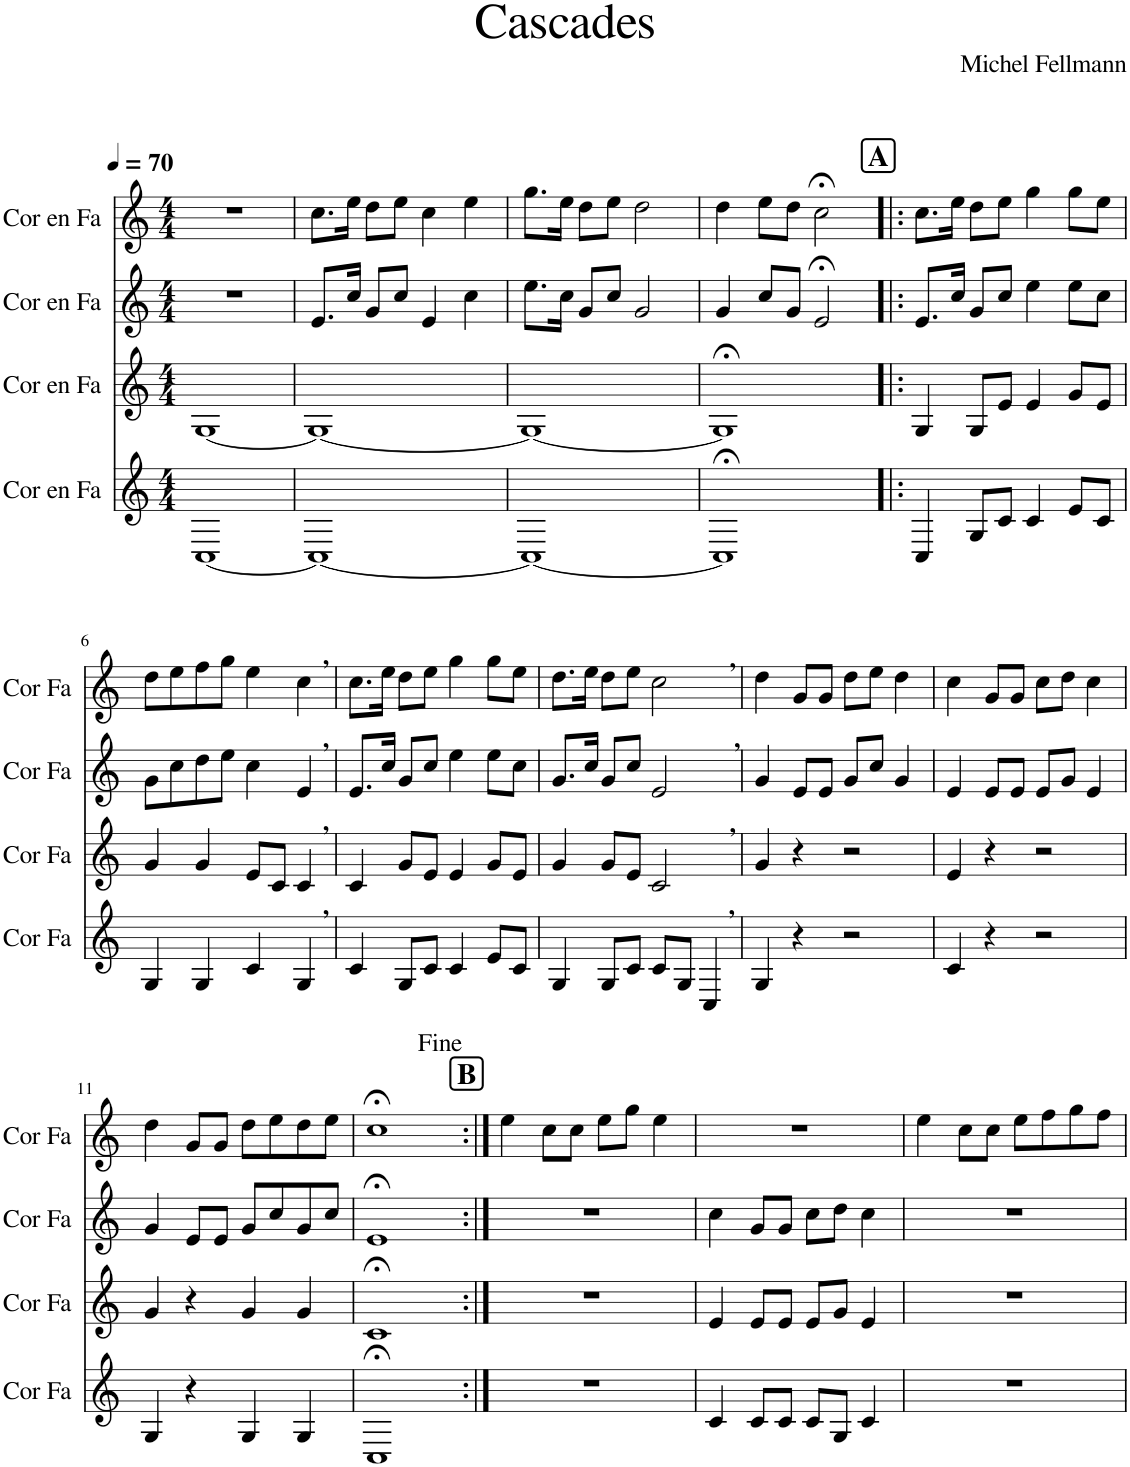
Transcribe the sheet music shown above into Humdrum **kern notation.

**kern	**kern	**kern	**kern
*part4	*part3	*part2	*part1
*staff4	*staff3	*staff2	*staff1
*I"Cor en Fa	*I"Cor en Fa	*I"Cor en Fa	*I"Cor en Fa
*I'Cor Fa	*I'Cor Fa	*I'Cor Fa	*I'Cor Fa
*clefG2	*clefG2	*clefG2	*clefG2
*Trd4c7	*Trd4c7	*Trd4c7	*Trd4c7
*k[]	*k[]	*k[]	*k[]
*M4/4	*M4/4	*M4/4	*M4/4
*MM70	*MM70	*MM70	*MM70
=1	=1	=1	=1
[1C	[1G	1r	1r
=2	=2	=2	=2
1C_	1G_	8.e/L	8.cc\L
.	.	16cc/Jk	16ee\Jk
.	.	8g/L	8dd\L
.	.	8cc/J	8ee\J
.	.	4e/	4cc\
.	.	4cc\	4ee\
=3	=3	=3	=3
1C_	1G_	8.ee\L	8.gg\L
.	.	16cc\Jk	16ee\Jk
.	.	8g/L	8dd\L
.	.	8cc/J	8ee\J
.	.	2g/	2dd\
=4	=4	=4	=4
1C;<]	1G;<]	4g/	4dd\
.	.	8cc/L	8ee\L
.	.	8g/J	8dd\J
.	.	2e;</	2cc;<\
!!LO:REH:place=s1:a:B:cj:fs=14:t=A
=5!|:	=5!|:	=5!|:	=5!|:
4C/	4G/	8.e/L	8.cc\L
.	.	16cc/Jk	16ee\Jk
8G/L	8G/L	8g/L	8dd\L
8c/J	8e/J	8cc/J	8ee\J
4c/	4e/	4ee\	4gg\
8e/L	8g/L	8ee\L	8gg\L
8c/J	8e/J	8cc\J	8ee\J
!!LO:LB:g=z
=6	=6	=6	=6
4G/	4g/	8g\L	8dd\L
.	.	8cc\	8ee\
4G/	4g/	8dd\	8ff\
.	.	8ee\J	8gg\J
4c/	8e/L	4cc\	4ee\
.	8c/J	.	.
!	!	!	!LO:TX:a:B:t=,
!	!	!LO:TX:a:B:t=,	!
!	!LO:TX:a:B:t=,	!	!
!LO:TX:a:B:t=,	!	!	!
4G/	4c/	4e/	4cc\
=7	=7	=7	=7
4c/	4c/	8.e/L	8.cc\L
.	.	16cc/Jk	16ee\Jk
8G/L	8g/L	8g/L	8dd\L
8c/J	8e/J	8cc/J	8ee\J
4c/	4e/	4ee\	4gg\
8e/L	8g/L	8ee\L	8gg\L
8c/J	8e/J	8cc\J	8ee\J
=8	=8	=8	=8
4G/	4g/	8.g/L	8.dd\L
.	.	16cc/Jk	16ee\Jk
8G/L	8g/L	8g/L	8dd\L
8c/J	8e/J	8cc/J	8ee\J
!	!	!	!LO:TX:a:B:t=,
!	!	!LO:TX:a:B:t=,	!
!	!LO:TX:a:B:t=,	!	!
8c/L	2c/	2e/	2cc\
8G/J	.	.	.
!LO:TX:a:B:t=,	!	!	!
4C/	.	.	.
=9	=9	=9	=9
4G/	4g/	4g/	4dd\
4r	4r	8e/L	8g/L
.	.	8e/J	8g/J
2r	2r	8g/L	8dd\L
.	.	8cc/J	8ee\J
.	.	4g/	4dd\
=10	=10	=10	=10
4c/	4e/	4e/	4cc\
4r	4r	8e/L	8g/L
.	.	8e/J	8g/J
2r	2r	8e/L	8cc\L
.	.	8g/J	8dd\J
.	.	4e/	4cc\
!!LO:LB:g=z
=11	=11	=11	=11
4G/	4g/	4g/	4dd\
4r	4r	8e/L	8g/L
.	.	8e/J	8g/J
4G/	4g/	8g/L	8dd\L
.	.	8cc/	8ee\
4G/	4g/	8g/	8dd\
.	.	8cc/J	8ee\J
=12	=12	=12	=12
1C;<	1c;<	1e;<	1cc;<
!!LO:REH:place=s1:a:B:cj:fs=14:t=B
=13:|!	=13:|!	=13:|!	=13:|!
1r	1r	1r	4ee\
.	.	.	8cc\L
.	.	.	8cc\J
.	.	.	8ee\L
.	.	.	8gg\J
.	.	.	4ee\
=14	=14	=14	=14
4c/	4e/	4cc\	1r
8c/L	8e/L	8g/L	.
8c/J	8e/J	8g/J	.
8c/L	8e/L	8cc\L	.
8G/J	8g/J	8dd\J	.
4c/	4e/	4cc\	.
=15	=15	=15	=15
1r	1r	1r	4ee\
.	.	.	8cc\L
.	.	.	8cc\J
.	.	.	8ee\L
.	.	.	8ff\
.	.	.	8gg\
.	.	.	8ff\J
=	=	=	=
*-	*-	*-	*-
